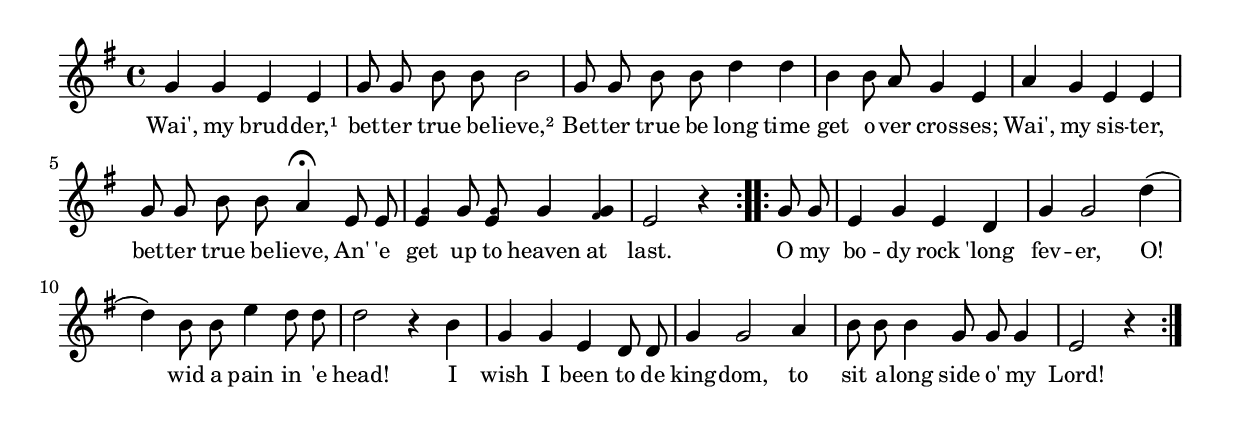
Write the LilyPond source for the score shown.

% 045.ly - Score sheet for "My body rock 'long fever."
% Copyright (C) 2007  Marcus Brinkmann <marcus@gnu.org>
%
% This score sheet is free software; you can redistribute it and/or
% modify it under the terms of the Creative Commons Legal Code
% Attribution-ShareALike as published by Creative Commons; either
% version 2.0 of the License, or (at your option) any later version.
%
% This score sheet is distributed in the hope that it will be useful,
% but WITHOUT ANY WARRANTY; without even the implied warranty of
% MERCHANTABILITY or FITNESS FOR A PARTICULAR PURPOSE.  See the
% Creative Commons Legal Code Attribution-ShareALike for more details.
%
% You should have received a copy of the Creative Commons Legal Code
% Attribution-ShareALike along with this score sheet; if not, write to
% Creative Commons, 543 Howard Street, 5th Floor,
% San Francisco, CA 94105-3013  United States

\version "2.10.0"

%\header
%{
%  title = "My Body Rock 'Long Fever"
%  composer = "trad."
%}

melody =
<<
     \context Voice
    {
	\set Staff.midiInstrument = "acoustic grand"
	\override Staff.VerticalAxisGroup #'minimum-Y-extent = #'(0 . 0)
	
	\autoBeamOff

	\time 4/4
	\clef violin
	\key g \major

	\repeat volta 2
	{
	    \partial 1 g'4 g' e' e' | g'8 g' b' b' b'2 |
	    g'8 g' b' b' d''4 d'' |
	    b'4 b'8 a' g'4 e' | a'4 g' e' e' |
	    g'8 g' b' b' a'4\fermata e'8 e' |
	    <e' \tweak #'font-size #-4 g'>4 g'8 
	    <e' \tweak #'font-size #-4 g'>8 g'4
	    <g' \tweak #'font-size #-4 fis'>4 |
	    e'2 r4
	}
	\repeat volta 2
	{
	    g'8 g' | e'4 g' e' d' | g'4 g'2 d''4( |
	    d''4) b'8 b' e''4 d''8 d'' | d''2 r4 b' | g'4 g' e' d'8 d' |
	    g'4 g'2 a'4 | b'8 b' b'4 g'8 g' g'4 | e'2 r4
	}
     }

    \lyricsto "" \new Lyrics
    {
        \override LyricText #'font-size = #0
        \override StanzaNumber #'font-size = #-1

	Wai', my brud -- der,¹ bet -- ter true
	be -- lieve,²
	Bet -- ter true be long time get o -- ver cros -- ses;
	Wai', my sis -- ter, bet -- ter true be -- lieve,
	An' 'e get up to heaven at last.
	O my bo -- dy rock 'long fev -- er, O!
	wid a pain in 'e head!
	I wish I been  to de king -- dom, to sit a -- long side o' my Lord!
    }
>>


\score
{
  \new Staff { \melody }

  \layout { indent = 0.0 }
}


\score
{
  \new Staff { \unfoldRepeats \melody }

  
  \midi {
    \context {
      \Score
      tempoWholesPerMinute = #(ly:make-moment 80 4)
      }
    }


}
